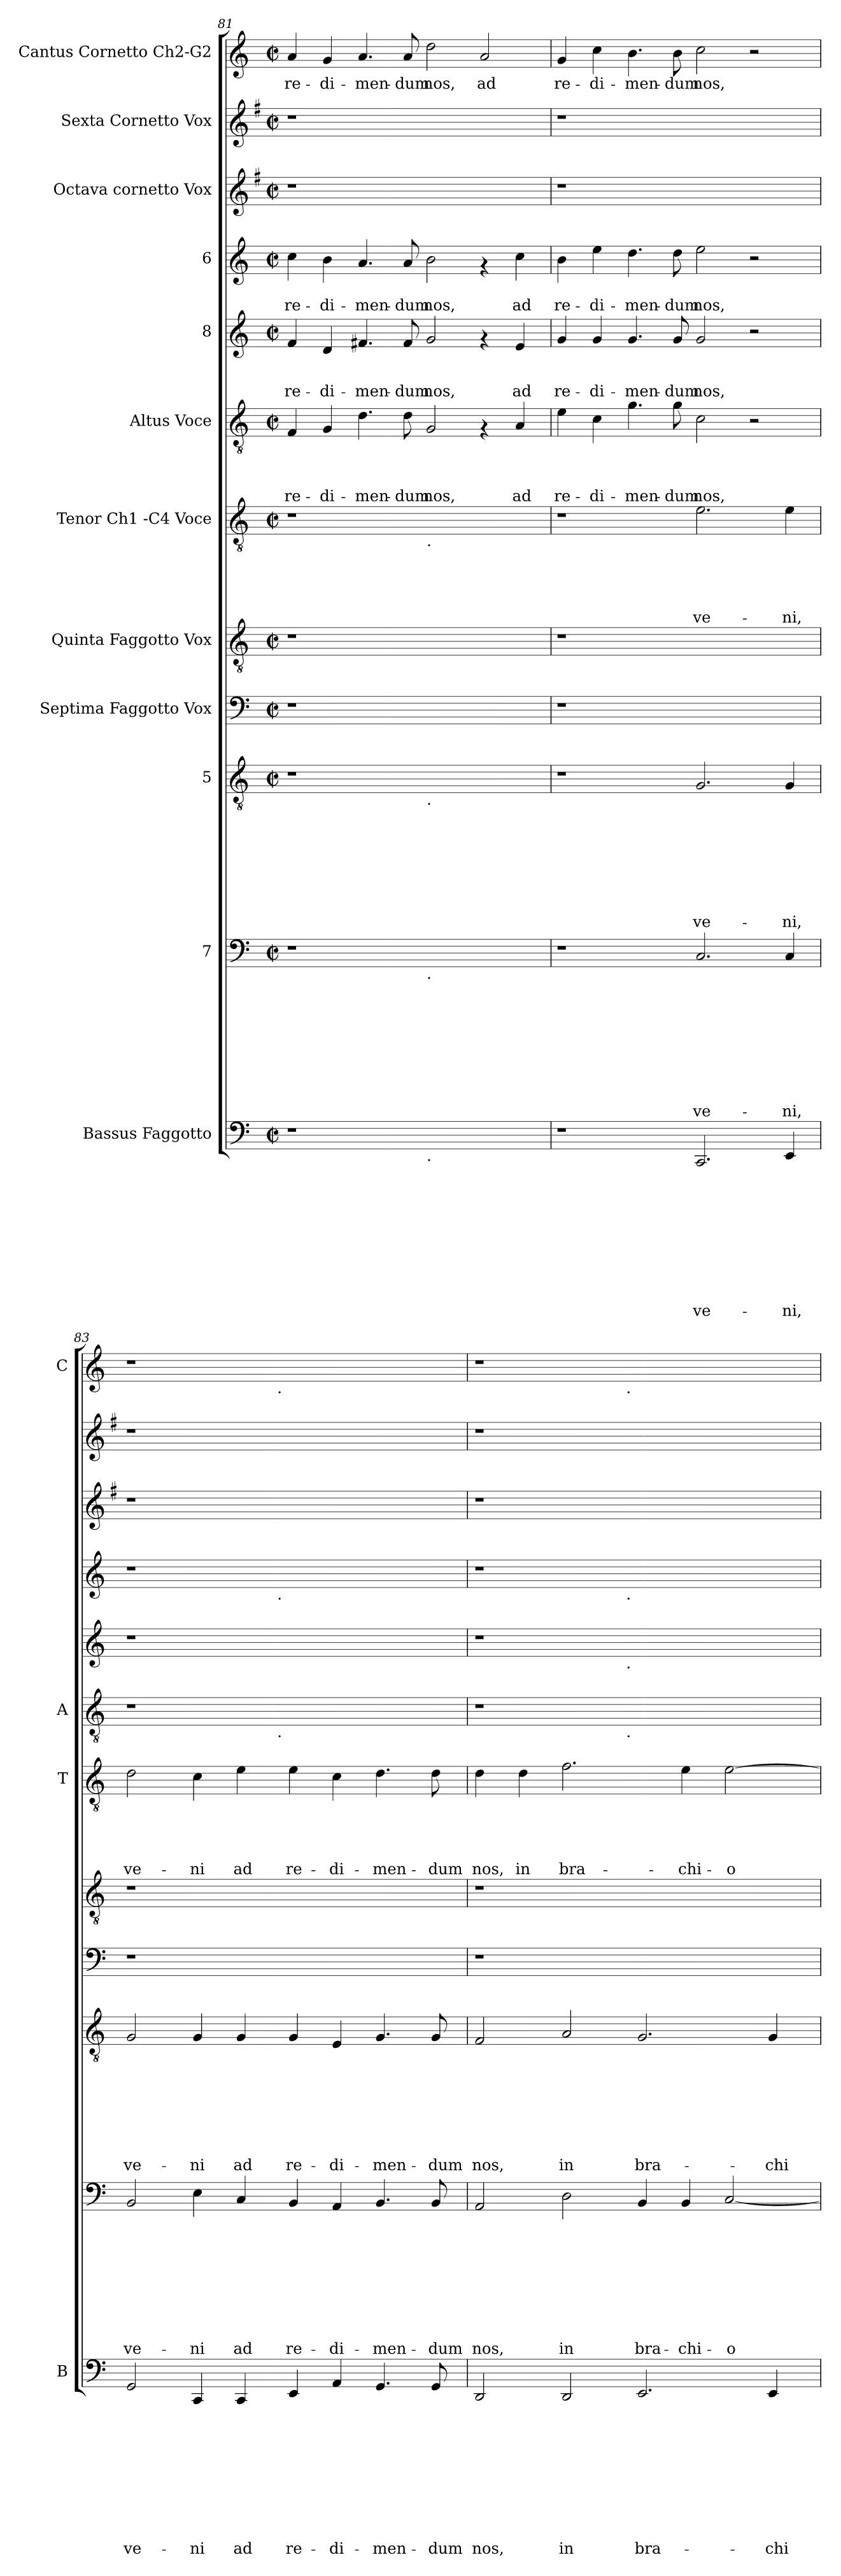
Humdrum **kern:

**kern	**text	**text	**text	**text	**text	**text	**text	**text	**text	**text	**kern	**text	**text	**text	**text	**text	**text	**text	**text	**text	**kern	**text	**text	**text	**text	**text	**text	**text	**text	**kern	**kern	**kern	**text	**text	**text	**text	**text	**kern	**text	**text	**text	**text	**kern	**text	**text	**text	**kern	**text	**text	**kern	**kern	**kern	**text
*part12	*part12	*part12	*part12	*part12	*part12	*part12	*part12	*part12	*part12	*part12	*part11	*part11	*part11	*part11	*part11	*part11	*part11	*part11	*part11	*part11	*part10	*part10	*part10	*part10	*part10	*part10	*part10	*part10	*part10	*part9	*part8	*part7	*part7	*part7	*part7	*part7	*part7	*part6	*part6	*part6	*part6	*part6	*part5	*part5	*part5	*part5	*part4	*part4	*part4	*part3	*part2	*part1	*part1
*staff12	*staff12	*staff12	*staff12	*staff12	*staff12	*staff12	*staff12	*staff12	*staff12	*staff12	*staff11	*staff11	*staff11	*staff11	*staff11	*staff11	*staff11	*staff11	*staff11	*staff11	*staff10	*staff10	*staff10	*staff10	*staff10	*staff10	*staff10	*staff10	*staff10	*staff9	*staff8	*staff7	*staff7	*staff7	*staff7	*staff7	*staff7	*staff6	*staff6	*staff6	*staff6	*staff6	*staff5	*staff5	*staff5	*staff5	*staff4	*staff4	*staff4	*staff3	*staff2	*staff1	*staff1
*I"Bassus Faggotto	*	*	*	*	*	*	*	*	*	*	*I"7	*	*	*	*	*	*	*	*	*	*I"5	*	*	*	*	*	*	*	*	*I"Septima Faggotto Vox	*I"Quinta Faggotto Vox	*I"Tenor Ch1 -C4 Voce	*	*	*	*	*	*I"Altus Voce	*	*	*	*	*I"8	*	*	*	*I"6	*	*	*I"Octava cornetto Vox	*I"Sexta Cornetto Vox	*I"Cantus Cornetto Ch2-G2	*
*I'B	*	*	*	*	*	*	*	*	*	*	*	*	*	*	*	*	*	*	*	*	*	*	*	*	*	*	*	*	*	*	*	*I'T	*	*	*	*	*	*I'A	*	*	*	*	*	*	*	*	*	*	*	*	*	*I'C	*
!!LO:PB:g=z
*clefF4	*	*	*	*	*	*	*	*	*	*	*clefF4	*	*	*	*	*	*	*	*	*	*clefGv2	*	*	*	*	*	*	*	*	*clefF4	*clefGv2	*clefGv2	*	*	*	*	*	*clefGv2	*	*	*	*	*clefG2	*	*	*	*clefG2	*	*	*clefG2	*clefG2	*clefG2	*
*	*	*	*	*	*	*	*	*	*	*	*	*	*	*	*	*	*	*	*	*	*	*	*	*	*	*	*	*	*	*	*	*	*	*	*	*	*	*	*	*	*	*	*	*	*	*	*	*	*	*ITrd4c7	*ITrd4c7	*	*
*k[]	*	*	*	*	*	*	*	*	*	*	*k[]	*	*	*	*	*	*	*	*	*	*k[]	*	*	*	*	*	*	*	*	*k[]	*k[]	*k[]	*	*	*	*	*	*k[]	*	*	*	*	*k[]	*	*	*	*k[]	*	*	*k[]	*k[]	*k[]	*
*C:	*	*	*	*	*	*	*	*	*	*	*C:	*	*	*	*	*	*	*	*	*	*C:	*	*	*	*	*	*	*	*	*C:	*C:	*C:	*	*	*	*	*	*C:	*	*	*	*	*C:	*	*	*	*C:	*	*	*C:	*C:	*C:	*
*M2/2	*	*	*	*	*	*	*	*	*	*	*M2/2	*	*	*	*	*	*	*	*	*	*M2/2	*	*	*	*	*	*	*	*	*M2/2	*M2/2	*M2/2	*	*	*	*	*	*M2/2	*	*	*	*	*M2/2	*	*	*	*M2/2	*	*	*M2/2	*M2/2	*M2/2	*
*met(c|)	*	*	*	*	*	*	*	*	*	*	*met(c|)	*	*	*	*	*	*	*	*	*	*met(c|)	*	*	*	*	*	*	*	*	*met(c|)	*met(c|)	*met(c|)	*	*	*	*	*	*met(c|)	*	*	*	*	*met(c|)	*	*	*	*met(c|)	*	*	*met(c|)	*met(c|)	*met(c|)	*
=81	=81	=81	=81	=81	=81	=81	=81	=81	=81	=81	=81	=81	=81	=81	=81	=81	=81	=81	=81	=81	=81	=81	=81	=81	=81	=81	=81	=81	=81	=81	=81	=81	=81	=81	=81	=81	=81	=81	=81	=81	=81	=81	=81	=81	=81	=81	=81	=81	=81	=81	=81	=81	=81
!	!	!	!	!	!	!	!	!	!	!	!	!	!	!	!	!	!	!	!	!	!	!	!	!	!	!	!	!	!	!	!	!	!	!	!	!	!	!	!	!	!	!LO:LY:b	!	!	!	!LO:LY:b	!	!	!LO:LY:b	!	!	!	!LO:LY:b
1r	.	.	.	.	.	.	.	.	.	.	1r	.	.	.	.	.	.	.	.	.	1r	.	.	.	.	.	.	.	.	1r	1r	1r	.	.	.	.	.	4F/	.	.	.	re-	4f/	.	.	re-	4cc\	.	re-	1r	1r	4a/	re-
!	!	!	!	!	!	!	!	!	!	!	!	!	!	!	!	!	!	!	!	!	!	!	!	!	!	!	!	!	!	!	!	!	!	!	!	!	!	!	!	!	!	!LO:LY:b	!	!	!	!LO:LY:b	!	!	!LO:LY:b	!	!	!	!LO:LY:b
.	.	.	.	.	.	.	.	.	.	.	.	.	.	.	.	.	.	.	.	.	.	.	.	.	.	.	.	.	.	.	.	.	.	.	.	.	.	4G/	.	.	.	-di-	4d/	.	.	-di-	4b\	.	-di-	.	.	4g/	-di-
!	!	!	!	!	!	!	!	!	!	!	!	!	!	!	!	!	!	!	!	!	!	!	!	!	!	!	!	!	!	!	!	!	!	!	!	!	!	!	!	!	!	!LO:LY:b	!	!	!	!LO:LY:b	!	!	!LO:LY:b	!	!	!	!LO:LY:b
.	.	.	.	.	.	.	.	.	.	.	.	.	.	.	.	.	.	.	.	.	.	.	.	.	.	.	.	.	.	.	.	.	.	.	.	.	.	4.d\	.	.	.	-men-	4.f#X/	.	.	-men-	4.a/	.	-men-	.	.	4.a/	-men-
!	!	!	!	!	!	!	!	!	!	!	!	!	!	!	!	!	!	!	!	!	!	!	!	!	!	!	!	!	!	!	!	!	!	!	!	!	!	!	!	!	!	!LO:LY:b	!	!	!	!LO:LY:b	!	!	!LO:LY:b	!	!	!	!LO:LY:b
.	.	.	.	.	.	.	.	.	.	.	.	.	.	.	.	.	.	.	.	.	.	.	.	.	.	.	.	.	.	.	.	.	.	.	.	.	.	8d\	.	.	.	-dum	8f#/	.	.	-dum	8a/	.	-dum	.	.	8a/	-dum
!	!	!	!	!	!	!	!	!	!	!	!	!	!	!	!	!	!	!	!	!	!	!	!	!	!	!	!	!	!	!	!	!LO:TX:b:t=.	!	!	!	!	!	!	!	!	!	!	!	!	!	!	!	!	!	!	!	!	!
!	!	!	!	!	!	!	!	!	!	!	!	!	!	!	!	!	!	!	!	!	!LO:TX:b:t=.	!	!	!	!	!	!	!	!	!	!	!	!	!	!	!	!	!	!	!	!	!	!	!	!	!	!	!	!	!	!	!	!
!	!	!	!	!	!	!	!	!	!	!	!LO:TX:b:t=.	!	!	!	!	!	!	!	!	!	!	!	!	!	!	!	!	!	!	!	!	!	!	!	!	!	!	!	!	!	!	!	!	!	!	!	!	!	!	!	!	!	!
!LO:TX:b:t=.	!	!	!	!	!	!	!	!	!	!	!	!	!	!	!	!	!	!	!	!	!	!	!	!	!	!	!	!	!	!	!	!	!	!	!	!	!	!	!	!	!	!	!	!	!	!	!	!	!	!	!	!	!
!	!	!	!	!	!	!	!	!	!	!	!	!	!	!	!	!	!	!	!	!	!	!	!	!	!	!	!	!	!	!	!	!	!	!	!	!	!	!	!	!	!	!LO:LY:b	!	!	!	!LO:LY:b	!	!	!LO:LY:b	!	!	!	!LO:LY:b
1ryy	.	.	.	.	.	.	.	.	.	.	1ryy	.	.	.	.	.	.	.	.	.	1ryy	.	.	.	.	.	.	.	.	1ryy	1ryy	1ryy	.	.	.	.	.	2G/	.	.	.	nos,	2g/	.	.	nos,	2b\	.	nos,	1ryy	1ryy	2dd\	nos,
!	!	!	!	!	!	!	!	!	!	!	!	!	!	!	!	!	!	!	!	!	!	!	!	!	!	!	!	!	!	!	!	!	!	!	!	!	!	!	!	!	!	!	!	!	!	!	!	!	!	!	!	!	!LO:LY:b
.	.	.	.	.	.	.	.	.	.	.	.	.	.	.	.	.	.	.	.	.	.	.	.	.	.	.	.	.	.	.	.	.	.	.	.	.	.	4rF	.	.	.	.	4rf	.	.	.	4rf	.	.	.	.	2a/	ad
!	!	!	!	!	!	!	!	!	!	!	!	!	!	!	!	!	!	!	!	!	!	!	!	!	!	!	!	!	!	!	!	!	!	!	!	!	!	!	!	!	!	!LO:LY:b	!	!	!	!LO:LY:b	!	!	!LO:LY:b	!	!	!	!
.	.	.	.	.	.	.	.	.	.	.	.	.	.	.	.	.	.	.	.	.	.	.	.	.	.	.	.	.	.	.	.	.	.	.	.	.	.	4A/	.	.	.	ad	4e/	.	.	ad	4cc\	.	ad	.	.	.	.
=82	=82	=82	=82	=82	=82	=82	=82	=82	=82	=82	=82	=82	=82	=82	=82	=82	=82	=82	=82	=82	=82	=82	=82	=82	=82	=82	=82	=82	=82	=82	=82	=82	=82	=82	=82	=82	=82	=82	=82	=82	=82	=82	=82	=82	=82	=82	=82	=82	=82	=82	=82	=82	=82
!	!	!	!	!	!	!	!	!	!	!	!	!	!	!	!	!	!	!	!	!	!	!	!	!	!	!	!	!	!	!	!	!	!	!	!	!	!	!	!	!	!	!LO:LY:b	!	!	!	!LO:LY:b	!	!	!LO:LY:b	!	!	!	!LO:LY:b
1r	.	.	.	.	.	.	.	.	.	.	1r	.	.	.	.	.	.	.	.	.	1r	.	.	.	.	.	.	.	.	1r	1r	1r	.	.	.	.	.	4e\	.	.	.	re-	4g/	.	.	re-	4b\	.	re-	1r	1r	4g/	re-
!	!	!	!	!	!	!	!	!	!	!	!	!	!	!	!	!	!	!	!	!	!	!	!	!	!	!	!	!	!	!	!	!	!	!	!	!	!	!	!	!	!	!LO:LY:b	!	!	!	!LO:LY:b	!	!	!LO:LY:b	!	!	!	!LO:LY:b
.	.	.	.	.	.	.	.	.	.	.	.	.	.	.	.	.	.	.	.	.	.	.	.	.	.	.	.	.	.	.	.	.	.	.	.	.	.	4c\	.	.	.	-di-	4g/	.	.	-di-	4ee\	.	-di-	.	.	4cc\	-di-
!	!	!	!	!	!	!	!	!	!	!	!	!	!	!	!	!	!	!	!	!	!	!	!	!	!	!	!	!	!	!	!	!	!	!	!	!	!	!	!	!	!	!LO:LY:b	!	!	!	!LO:LY:b	!	!	!LO:LY:b	!	!	!	!LO:LY:b
.	.	.	.	.	.	.	.	.	.	.	.	.	.	.	.	.	.	.	.	.	.	.	.	.	.	.	.	.	.	.	.	.	.	.	.	.	.	4.g\	.	.	.	-men-	4.g/	.	.	-men-	4.dd\	.	-men-	.	.	4.b\	-men-
!	!	!	!	!	!	!	!	!	!	!	!	!	!	!	!	!	!	!	!	!	!	!	!	!	!	!	!	!	!	!	!	!	!	!	!	!	!	!	!	!	!	!LO:LY:b	!	!	!	!LO:LY:b	!	!	!LO:LY:b	!	!	!	!LO:LY:b
.	.	.	.	.	.	.	.	.	.	.	.	.	.	.	.	.	.	.	.	.	.	.	.	.	.	.	.	.	.	.	.	.	.	.	.	.	.	8g\	.	.	.	-dum	8g/	.	.	-dum	8dd\	.	-dum	.	.	8b\	-dum
!	!	!	!	!	!	!	!	!	!	!LO:LY:b:rj	!	!	!	!	!	!	!	!	!	!LO:LY:b:rj	!	!	!	!	!	!	!	!	!LO:LY:b	!	!	!	!	!	!	!	!LO:LY:b	!	!	!	!	!LO:LY:b	!	!	!	!LO:LY:b	!	!	!LO:LY:b	!	!	!	!LO:LY:b
2.CC/	.	.	.	.	.	.	.	.	.	ve-	2.C/	.	.	.	.	.	.	.	.	ve-	2.G/	.	.	.	.	.	.	.	ve-	1ryy	1ryy	2.e\	.	.	.	.	ve-	2c\	.	.	.	nos,	2g/	.	.	nos,	2ee\	.	nos,	1ryy	1ryy	2cc\	nos,
.	.	.	.	.	.	.	.	.	.	.	.	.	.	.	.	.	.	.	.	.	.	.	.	.	.	.	.	.	.	.	.	.	.	.	.	.	.	2r	.	.	.	.	2r	.	.	.	2r	.	.	.	.	2r	.
!	!	!	!	!	!	!	!	!	!	!LO:LY:b:rj	!	!	!	!	!	!	!	!	!	!LO:LY:b:rj	!	!	!	!	!	!	!	!	!LO:LY:b	!	!	!	!	!	!	!	!LO:LY:b	!	!	!	!	!	!	!	!	!	!	!	!	!	!	!	!
4EE/	.	.	.	.	.	.	.	.	.	-ni,	4C/	.	.	.	.	.	.	.	.	-ni,	4G/	.	.	.	.	.	.	.	-ni,	.	.	4e\	.	.	.	.	-ni,	.	.	.	.	.	.	.	.	.	.	.	.	.	.	.	.
=83	=83	=83	=83	=83	=83	=83	=83	=83	=83	=83	=83	=83	=83	=83	=83	=83	=83	=83	=83	=83	=83	=83	=83	=83	=83	=83	=83	=83	=83	=83	=83	=83	=83	=83	=83	=83	=83	=83	=83	=83	=83	=83	=83	=83	=83	=83	=83	=83	=83	=83	=83	=83	=83
!	!	!	!	!	!	!	!	!	!	!LO:LY:b:rj	!	!	!	!	!	!	!	!	!	!LO:LY:b:rj	!	!	!	!	!	!	!	!	!LO:LY:b	!	!	!	!	!	!	!	!LO:LY:b	!	!	!	!	!	!	!	!	!	!	!	!	!	!	!	!
*	*	*	*	*	*	*	*	*	*	*	*	*	*	*	*	*	*	*	*	*	*	*	*	*	*	*	*	*	*	*	*	*	*	*	*	*	*	*^	*	*	*	*	*	*	*	*	*^	*	*	*	*	*^	*
2GG/	.	.	.	.	.	.	.	.	.	ve-	2BB/	.	.	.	.	.	.	.	.	ve-	2G/	.	.	.	.	.	.	.	ve-	1r	1r	2d\	.	.	.	.	ve-	1r	2ryy	.	.	.	.	1r	.	.	.	1r	2ryy	.	.	1r	1r	1r	2ryy	.
!	!	!	!	!	!	!	!	!	!	!LO:LY:b:rj	!	!	!	!	!	!	!	!	!	!LO:LY:b:rj	!	!	!	!	!	!	!	!	!LO:LY:b	!	!	!	!	!	!	!	!LO:LY:b	!	!	!	!	!	!	!	!	!	!	!	!	!	!	!	!	!	!	!
4CC/	.	.	.	.	.	.	.	.	.	-ni	4E\	.	.	.	.	.	.	.	.	-ni	4G/	.	.	.	.	.	.	.	-ni	.	.	4c\	.	.	.	.	-ni	.	4...ryy	.	.	.	.	.	.	.	.	.	4...ryy	.	.	.	.	.	4...ryy	.
!	!	!	!	!	!	!	!	!	!	!LO:LY:b:rj	!	!	!	!	!	!	!	!	!	!LO:LY:b:rj	!	!	!	!	!	!	!	!	!LO:LY:b	!	!	!	!	!	!	!	!LO:LY:b	!	!	!	!	!	!	!	!	!	!	!	!	!	!	!	!	!	!	!
4CC/	.	.	.	.	.	.	.	.	.	ad	4C/	.	.	.	.	.	.	.	.	ad	4G/	.	.	.	.	.	.	.	ad	.	.	4e\	.	.	.	.	ad	.	.	.	.	.	.	.	.	.	.	.	.	.	.	.	.	.	.	.
!	!	!	!	!	!	!	!	!	!	!	!	!	!	!	!	!	!	!	!	!	!	!	!	!	!	!	!	!	!	!	!	!	!	!	!	!	!	!	!	!	!	!	!	!	!	!	!	!	!	!	!	!	!	!	!LO:TX:b:t=.	!
!	!	!	!	!	!	!	!	!	!	!	!	!	!	!	!	!	!	!	!	!	!	!	!	!	!	!	!	!	!	!	!	!	!	!	!	!	!	!	!	!	!	!	!	!	!	!	!	!	!LO:TX:b:t=.	!	!	!	!	!	!	!
!	!	!	!	!	!	!	!	!	!	!	!	!	!	!	!	!	!	!	!	!	!	!	!	!	!	!	!	!	!	!	!	!	!	!	!	!	!	!	!LO:TX:b:t=.	!	!	!	!	!	!	!	!	!	!	!	!	!	!	!	!	!
.	.	.	.	.	.	.	.	.	.	.	.	.	.	.	.	.	.	.	.	.	.	.	.	.	.	.	.	.	.	.	.	.	.	.	.	.	.	.	1ryy	.	.	.	.	.	.	.	.	.	1ryy	.	.	.	.	.	1ryy	.
!	!	!	!	!	!	!	!	!	!	!LO:LY:b:rj	!	!	!	!	!	!	!	!	!	!LO:LY:b:rj	!	!	!	!	!	!	!	!	!LO:LY:b	!	!	!	!	!	!	!	!LO:LY:b	!	!	!	!	!	!	!	!	!	!	!	!	!	!	!	!	!	!	!
4EE/	.	.	.	.	.	.	.	.	.	re-	4BB/	.	.	.	.	.	.	.	.	re-	4G/	.	.	.	.	.	.	.	re-	1ryy	1ryy	4e\	.	.	.	.	re-	1ryy	.	.	.	.	.	1ryy	.	.	.	1ryy	.	.	.	1ryy	1ryy	1ryy	.	.
!	!	!	!	!	!	!	!	!	!	!LO:LY:b:rj	!	!	!	!	!	!	!	!	!	!LO:LY:b:rj	!	!	!	!	!	!	!	!	!LO:LY:b	!	!	!	!	!	!	!	!LO:LY:b	!	!	!	!	!	!	!	!	!	!	!	!	!	!	!	!	!	!	!
4AA/	.	.	.	.	.	.	.	.	.	-di-	4AA/	.	.	.	.	.	.	.	.	-di-	4E/	.	.	.	.	.	.	.	-di-	.	.	4c\	.	.	.	.	-di-	.	.	.	.	.	.	.	.	.	.	.	.	.	.	.	.	.	.	.
!	!	!	!	!	!	!	!	!	!	!LO:LY:b:rj	!	!	!	!	!	!	!	!	!	!LO:LY:b:rj	!	!	!	!	!	!	!	!	!LO:LY:b	!	!	!	!	!	!	!	!LO:LY:b	!	!	!	!	!	!	!	!	!	!	!	!	!	!	!	!	!	!	!
4.GG/	.	.	.	.	.	.	.	.	.	-men-	4.BB/	.	.	.	.	.	.	.	.	-men-	4.G/	.	.	.	.	.	.	.	-men-	.	.	4.d\	.	.	.	.	-men-	.	.	.	.	.	.	.	.	.	.	.	.	.	.	.	.	.	.	.
!	!	!	!	!	!	!	!	!	!	!LO:LY:b:rj	!	!	!	!	!	!	!	!	!	!LO:LY:b:rj	!	!	!	!	!	!	!	!	!LO:LY:b	!	!	!	!	!	!	!	!LO:LY:b	!	!	!	!	!	!	!	!	!	!	!	!	!	!	!	!	!	!	!
8GG/	.	.	.	.	.	.	.	.	.	-dum	8BB/	.	.	.	.	.	.	.	.	-dum	8G/	.	.	.	.	.	.	.	-dum	.	.	8d\	.	.	.	.	-dum	.	.	.	.	.	.	.	.	.	.	.	.	.	.	.	.	.	.	.
.	.	.	.	.	.	.	.	.	.	.	.	.	.	.	.	.	.	.	.	.	.	.	.	.	.	.	.	.	.	.	.	.	.	.	.	.	.	.	32ryy	.	.	.	.	.	.	.	.	.	32ryy	.	.	.	.	.	32ryy	.
=84	=84	=84	=84	=84	=84	=84	=84	=84	=84	=84	=84	=84	=84	=84	=84	=84	=84	=84	=84	=84	=84	=84	=84	=84	=84	=84	=84	=84	=84	=84	=84	=84	=84	=84	=84	=84	=84	=84	=84	=84	=84	=84	=84	=84	=84	=84	=84	=84	=84	=84	=84	=84	=84	=84	=84	=84
!	!	!	!	!	!	!	!	!	!	!LO:LY:b:rj	!	!	!	!	!	!	!	!	!	!LO:LY:b:rj	!	!	!	!	!	!	!	!	!LO:LY:b	!	!	!	!	!	!	!	!LO:LY:b	!	!	!	!	!	!	!	!	!	!	!	!	!	!	!	!	!	!	!
*	*	*	*	*	*	*	*	*	*	*	*	*	*	*	*	*	*	*	*	*	*	*	*	*	*	*	*	*	*	*	*	*	*	*	*	*	*	*	*	*	*	*	*	*^	*	*	*	*	*	*	*	*	*	*	*	*
2DD/	.	.	.	.	.	.	.	.	.	nos,	2AA/	.	.	.	.	.	.	.	.	nos,	2F/	.	.	.	.	.	.	.	nos,	1r	1r	4d\	.	.	.	.	nos,	1r	2ryy	.	.	.	.	1r	2ryy	.	.	.	1r	2ryy	.	.	1r	1r	1r	2ryy	.
!	!	!	!	!	!	!	!	!	!	!	!	!	!	!	!	!	!	!	!	!	!	!	!	!	!	!	!	!	!	!	!	!	!	!	!	!	!LO:LY:b	!	!	!	!	!	!	!	!	!	!	!	!	!	!	!	!	!	!	!	!
.	.	.	.	.	.	.	.	.	.	.	.	.	.	.	.	.	.	.	.	.	.	.	.	.	.	.	.	.	.	.	.	4d\	.	.	.	.	in	.	.	.	.	.	.	.	.	.	.	.	.	.	.	.	.	.	.	.	.
!	!	!	!	!	!	!	!	!	!	!LO:LY:b:rj	!	!	!	!	!	!	!	!	!	!LO:LY:b:rj	!	!	!	!	!	!	!	!	!LO:LY:b	!	!	!	!	!	!	!	!LO:LY:b	!	!	!	!	!	!	!	!	!	!	!	!	!	!	!	!	!	!	!	!
2DD/	.	.	.	.	.	.	.	.	.	in	2D\	.	.	.	.	.	.	.	.	in	2A/	.	.	.	.	.	.	.	in	.	.	2.f\	.	.	.	.	bra-	.	4...ryy	.	.	.	.	.	4...ryy	.	.	.	.	4...ryy	.	.	.	.	.	4...ryy	.
!	!	!	!	!	!	!	!	!	!	!	!	!	!	!	!	!	!	!	!	!	!	!	!	!	!	!	!	!	!	!	!	!	!	!	!	!	!	!	!	!	!	!	!	!	!	!	!	!	!	!	!	!	!	!	!	!LO:TX:b:t=.	!
!	!	!	!	!	!	!	!	!	!	!	!	!	!	!	!	!	!	!	!	!	!	!	!	!	!	!	!	!	!	!	!	!	!	!	!	!	!	!	!	!	!	!	!	!	!	!	!	!	!	!LO:TX:b:t=.	!	!	!	!	!	!	!
!	!	!	!	!	!	!	!	!	!	!	!	!	!	!	!	!	!	!	!	!	!	!	!	!	!	!	!	!	!	!	!	!	!	!	!	!	!	!	!	!	!	!	!	!	!LO:TX:b:t=.	!	!	!	!	!	!	!	!	!	!	!	!
!	!	!	!	!	!	!	!	!	!	!	!	!	!	!	!	!	!	!	!	!	!	!	!	!	!	!	!	!	!	!	!	!	!	!	!	!	!	!	!LO:TX:b:t=.	!	!	!	!	!	!	!	!	!	!	!	!	!	!	!	!	!	!
.	.	.	.	.	.	.	.	.	.	.	.	.	.	.	.	.	.	.	.	.	.	.	.	.	.	.	.	.	.	.	.	.	.	.	.	.	.	.	1ryy	.	.	.	.	.	1ryy	.	.	.	.	1ryy	.	.	.	.	.	1ryy	.
!	!	!	!	!	!	!	!	!	!	!LO:LY:b:rj	!	!	!	!	!	!	!	!	!	!LO:LY:b:rj	!	!	!	!	!	!	!	!	!LO:LY:b	!	!	!	!	!	!	!	!	!	!	!	!	!	!	!	!	!	!	!	!	!	!	!	!	!	!	!	!
2.EE/	.	.	.	.	.	.	.	.	.	bra-	4BB/	.	.	.	.	.	.	.	.	bra-	2.G/	.	.	.	.	.	.	.	bra-	1ryy	1ryy	.	.	.	.	.	.	1ryy	.	.	.	.	.	1ryy	.	.	.	.	1ryy	.	.	.	1ryy	1ryy	1ryy	.	.
!	!	!	!	!	!	!	!	!	!	!	!	!	!	!	!	!	!	!	!	!LO:LY:b:rj	!	!	!	!	!	!	!	!	!	!	!	!	!	!	!	!	!LO:LY:b	!	!	!	!	!	!	!	!	!	!	!	!	!	!	!	!	!	!	!	!
.	.	.	.	.	.	.	.	.	.	.	4BB/	.	.	.	.	.	.	.	.	-chi-	.	.	.	.	.	.	.	.	.	.	.	4e\	.	.	.	.	-chi-	.	.	.	.	.	.	.	.	.	.	.	.	.	.	.	.	.	.	.	.
!	!	!	!	!	!	!	!	!	!	!	!	!	!	!	!	!	!	!	!	!LO:LY:b:rj	!	!	!	!	!	!	!	!	!	!	!	!	!	!	!	!	!LO:LY:b	!	!	!	!	!	!	!	!	!	!	!	!	!	!	!	!	!	!	!	!
.	.	.	.	.	.	.	.	.	.	.	[<2C/	.	.	.	.	.	.	.	.	-o	.	.	.	.	.	.	.	.	.	.	.	[>2e\	.	.	.	.	-o	.	.	.	.	.	.	.	.	.	.	.	.	.	.	.	.	.	.	.	.
!	!	!	!	!	!	!	!	!	!	!LO:LY:b:rj	!	!	!	!	!	!	!	!	!	!	!	!	!	!	!	!	!	!	!LO:LY:b	!	!	!	!	!	!	!	!	!	!	!	!	!	!	!	!	!	!	!	!	!	!	!	!	!	!	!	!
4EE/	.	.	.	.	.	.	.	.	.	-chi-	.	.	.	.	.	.	.	.	.	.	4G/	.	.	.	.	.	.	.	-chi-	.	.	.	.	.	.	.	.	.	.	.	.	.	.	.	.	.	.	.	.	.	.	.	.	.	.	.	.
.	.	.	.	.	.	.	.	.	.	.	.	.	.	.	.	.	.	.	.	.	.	.	.	.	.	.	.	.	.	.	.	.	.	.	.	.	.	.	32ryy	.	.	.	.	.	32ryy	.	.	.	.	32ryy	.	.	.	.	.	32ryy	.
*	*	*	*	*	*	*	*	*	*	*	*	*	*	*	*	*	*	*	*	*	*	*	*	*	*	*	*	*	*	*	*	*	*	*	*	*	*	*v	*v	*	*	*	*	*	*	*	*	*	*v	*v	*	*	*	*	*v	*v	*
*	*	*	*	*	*	*	*	*	*	*	*	*	*	*	*	*	*	*	*	*	*	*	*	*	*	*	*	*	*	*	*	*	*	*	*	*	*	*	*	*	*	*	*v	*v	*	*	*	*	*	*	*	*	*	*
=	=	=	=	=	=	=	=	=	=	=	=	=	=	=	=	=	=	=	=	=	=	=	=	=	=	=	=	=	=	=	=	=	=	=	=	=	=	=	=	=	=	=	=	=	=	=	=	=	=	=	=	=	=
*-	*-	*-	*-	*-	*-	*-	*-	*-	*-	*-	*-	*-	*-	*-	*-	*-	*-	*-	*-	*-	*-	*-	*-	*-	*-	*-	*-	*-	*-	*-	*-	*-	*-	*-	*-	*-	*-	*-	*-	*-	*-	*-	*-	*-	*-	*-	*-	*-	*-	*-	*-	*-	*-
